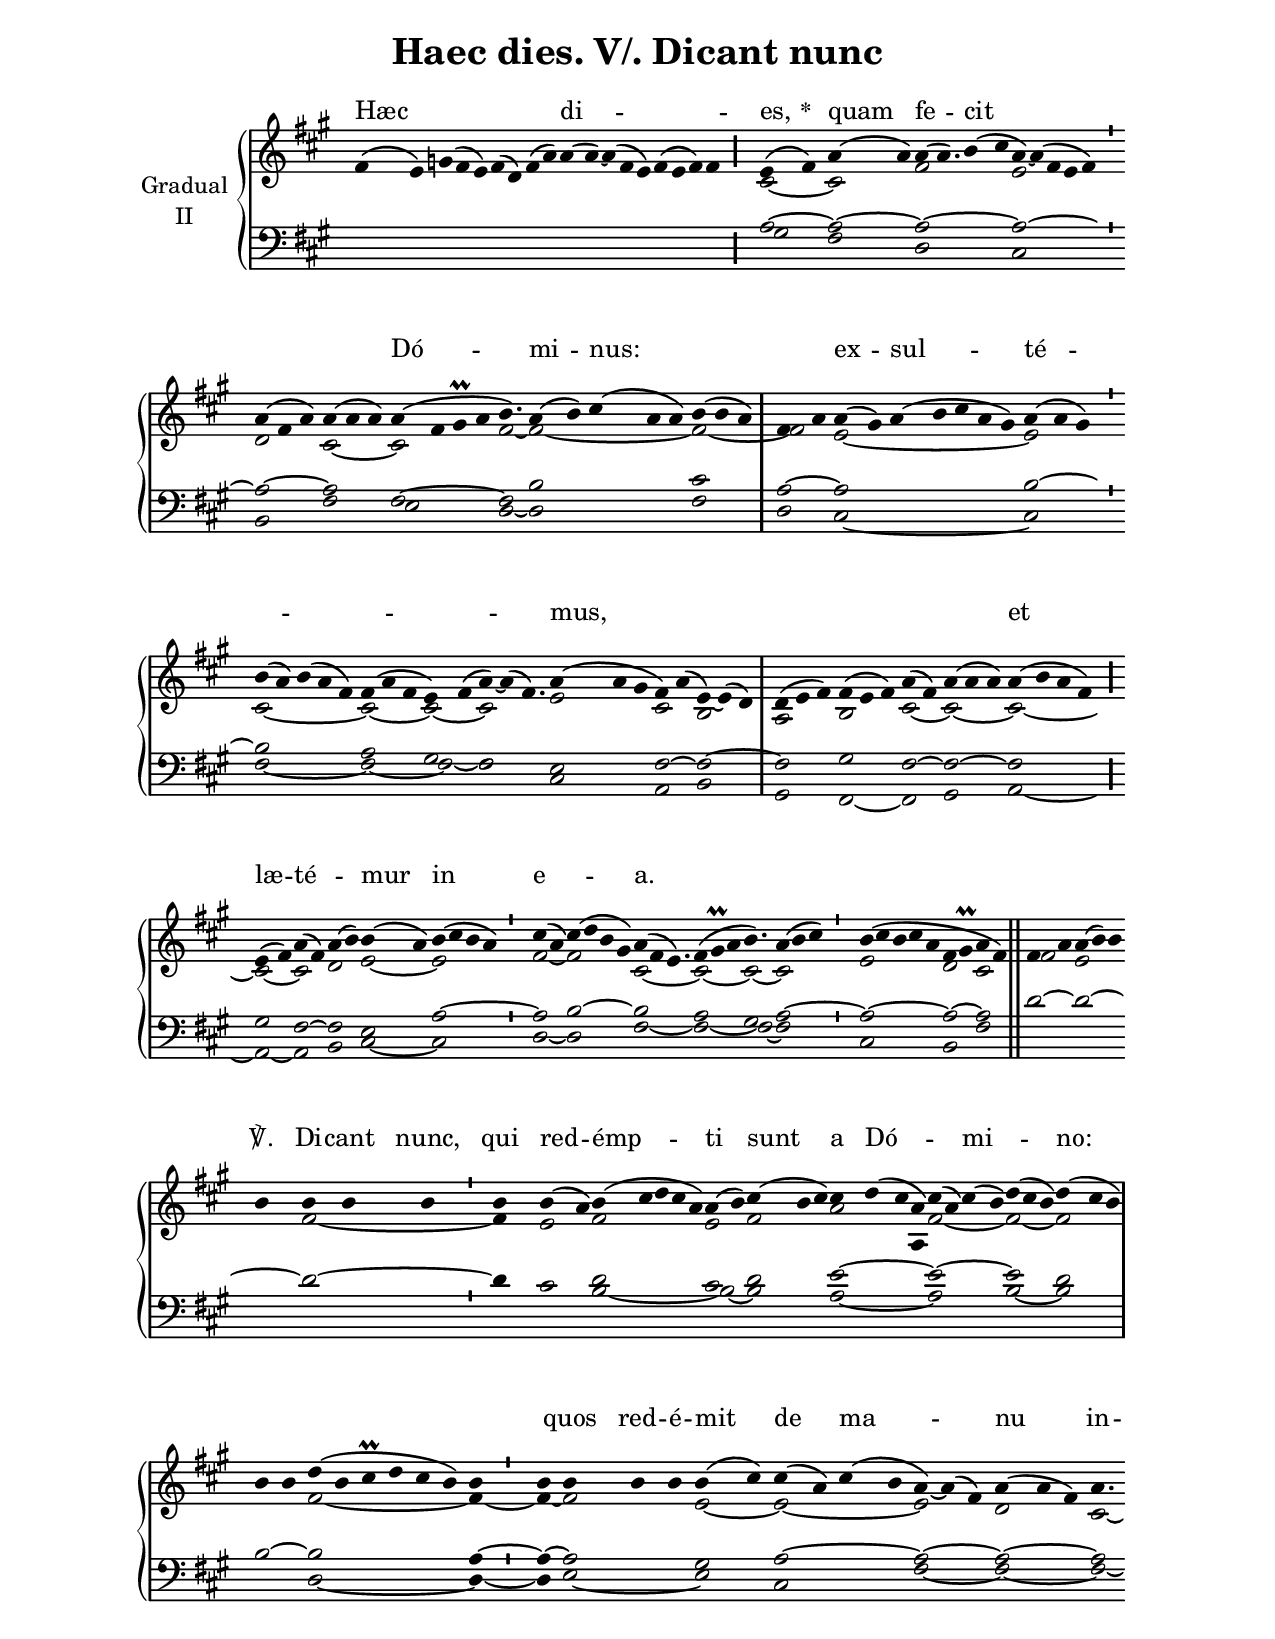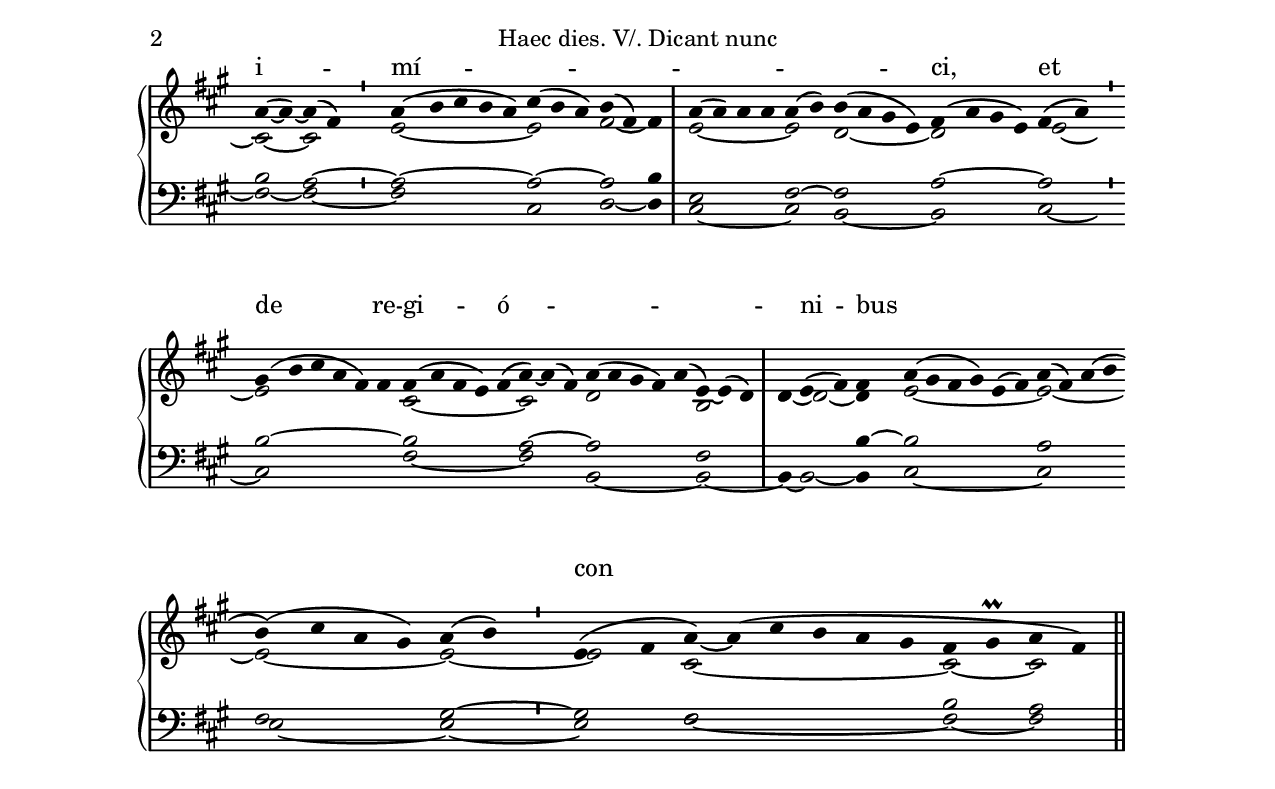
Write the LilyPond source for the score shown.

\version "2.18"
\include "gregorian.ly"
\include "noh2.ily"


%Page reference: page ii.14
%(volume.page)

global = {
 \key fis \minor
 \cadenzaOn 
}

\header {
  title = \markup \center-column {"Haec dies. V/. Dicant nunc" \vspace #1 }
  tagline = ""
  composer = ""
}

\paper {
 #(include-special-characters)
  oddHeaderMarkup = \markup \fill-line {
    \line {}
    \center-column {
      \on-the-fly #first-page     " "
      \on-the-fly #not-first-page "Haec dies. V/. Dicant nunc"
    }
    \line { \on-the-fly #print-page-number-check-first \fromproperty #'page:page-number-string }
  }
  evenHeaderMarkup = \markup \fill-line {
    \line { \on-the-fly #print-page-number-check-first \fromproperty #'page:page-number-string }
    \center-column { "Haec dies. V/. Dicant nunc" }
    \line {}
  }
}

chantText = \lyricmode {
Hæc _ _ _ di -- _ _ es, 
\set stanza = " * " 
quam fe -- cit _ _ Dó -- mi -- nus: _ _ _ 
ex -- sul -- té -- _ _ _ _ mus, _ _ _ _ _ 
et læ -- té -- _ mur 
in e -- _ a. _ _ _ _ _ _ _ ℣. 
Di -- cant nunc, qui red -- émp -- ti sunt a Dó -- _ mi -- _ no: _ _ _ _ _ 
quos red -- é -- mit de ma -- nu in -- i -- mí -- _ _ _ _ _ _ _ _ ci, 
et de re -- gi -- ó -- _ _ _ ni -- bus _ _ _ _ _ 
con -- gre -- gá -- _ vit 
\set stanza = " * " e -- _ os. _ _ _ }

chantMusic = {
\tieDown    fis'4 ( e'4) g'4 ( fis'4 e'4) fis'4 ( d'4) fis'4 ( a'4) a'4 ( a'4) ~ a'4 ( fis'4 e'4) fis'4 ( e'4 fis'4) fis'4 \divisioMaior
 e'4 ( fis'4) a'4 ( a'4) a'4 ( a'4.) b'4 ( cis''4 a'4) ~ a'4 ( fis'4 e'4 fis'4) \divisioMinima
 a'4 ( fis'4 a'4) a'4 ( a'4 a'4) a'4 ( fis'4 gis'\prall a'4 b'4.) a'4 ( b'4) cis''4 ( a'4 a'4) b'4 ( b'4 a'4) \divisioMaxima
 fis'4 a'4 a'4 ( gis'4) a'4 ( b'4 cis''4 a'4 gis'4) a'4 ( a'4 gis'4) \divisioMinima
 b'4 ( a'4) b'4 ( a'4 fis'4) fis'4 ( a'4 fis'4 e'4) fis'4 ( a'4) ~ a'4 ( fis'4.) a'4 ( a'4 gis'4 fis'4) a'4 ( e'4) ~ e'4 ( d'4) \divisioMaxima
 d'4 ( e'4 fis'4) fis'4 ( e'4 fis'4) a'4 ( fis'4) a'4 ( a'4 a'4) a'4 ( b'4 a'4 fis'4) \divisioMaior
 e'4 ( fis'4) a'4 ( fis'4) a'4 ( b'4) b'4 ( a'4) b'4 ( cis''4 b'4 a'4) \divisioMinima
 cis''4 ( a'4) cis''4 ( d''4 b'4 gis'4) a'4 ( fis'4 e'4.) fis'4 ( gis'\prall a'4 b'4.) a'4 ( b'4 cis''4) \divisioMinima
 b'4 ( cis''4 b'4 cis''4 a'4 fis'4 gis'\prall a'4 fis'4) \finalis
 fis'4 a'4 a'4 ( b'4) b'4 \forceBreak
 b'4 b'4 b'4 b'4 \divisioMinima
 b'4 b'4 ( a'4) b'4 ( cis''4 d''4 cis''4 a'4) a'4 ( b'4) cis''4 ( b'4 cis''4) cis''4 d''4 ( cis''4 a'4) cis''4 ( a'4) cis''4 ( b'4) d''4 ( cis''4 b'4) d''4 ( cis''4 b'4) \divisioMaxima \forceBreak

 b'4 b'4 d''4 ( b'4 cis''\prall d''4 cis''4 b'4) b'4 \divisioMinima
 b'4 b'4 b'4 b'4 b'4 ( cis''4) cis''4 ( a'4) cis''4 ( b'4 a'4) ~ a'4 ( fis'4) a'4 ( a'4 fis'4) a'4. \forceBreak
 ~ a'4 ( a'4) ~ a'4 ( fis'4) \divisioMinima
 a'4 ( b'4 cis''4 b'4 a'4) cis''4 ( b'4 a'4) b'4 ( fis'4) fis'4 \divisioMaxima
 a'4 ( a'4) a'4 a'4 a'4 ( b'4) b'4 ( a'4 gis'4 e'4) fis'4 ( a'4 gis'4 e'4) fis'4 ( a'4) \divisioMinima \forceBreak

 gis'4 ( b'4 cis''4 a'4 fis'4) fis'4 fis'4 ( a'4 fis'4 e'4) fis'4 ( a'4) ~ a'4 ( fis'4) a'4 ( a'4 gis'4 fis'4) a'4 ( e'4) ~ e'4 ( d'4) \divisioMaxima
 d'4 e'4 ( fis'4) fis'4 a'4 ( gis'4 fis'4 gis'4) e'4 ( fis'4)  a'4 ( fis'4) a'4 ( b'4 \forceBreak
) b'4 ( cis''4 a'4 gis'4) a'4 ( b'4) \divisioMinima
 e'4 ( fis'4 a'4) ~ a'4 ( cis''4 b'4 a'4 gis'4 fis'4 gis'\prall a'4 fis'4) \finalis

}

altoMusic = {
r2*18/2 \divisioMaior
cis'2 ~ cis'2 fis'2*9/4 e'2*5/2 \divisioMinima
d'2*3/2 cis'2*3/2 ~ cis'2*4/2 fis'2*3/4 ~ fis'2*5/2 ~ fis'2*3/2 ~ \divisioMaxima
fis'2 e'2*7/2 ~ e'2*3/2 \divisioMinima
cis'2*5/2 ~ cis'2*3/2 ~ cis'2 ~ cis'2*7/4 e'2*3/2 cis'2 b2*3/2 \divisioMaxima
a2*3/2 b2*3/2 cis'2 ~ cis'2*3/2 ~ cis'2*4/2 ~ \divisioMaior
cis'2 ~ cis'2 d'2 e'2 ~ e'2*4/2 \divisioMinima
fis'2 ~ fis'2*4/2 cis'2*7/4 ~ cis'2*3/2 ~ cis'2*3/4 ~ cis'2*3/2 \divisioMinima
e'2*5/2 d'2 cis'2 \finalis
fis'2 e'2*4/2 fis'2*3/2 ~ \divisioMinima
fis'4 e'2 fis'2*5/2 e'2 fis'2*3/2 a'2*3/2 a4 fis'2*4/2 ~ fis'2*3/2 ~ fis'2*3/2 \divisioMaxima
r2 fis'2*6/2 ~ fis'4 ~ \divisioMinima
fis'4 ~ fis'2*3/2 e'2 ~ e'2*4/2 ~ e'2*3/2 d'2*3/2 cis'2*3/4 ~ cis'2 ~ cis'2 \divisioMinima
e'2*5/2 ~ e'2*3/2 fis'2 ~ fis'4 \divisioMaxima
e'2*4/2 ~ e'2 d'2*4/2 ~ d'2*4/2 e'2 ~ \divisioMinima
e'2*6/2 cis'2*5/2 ~ cis'2*3/2 d'2*5/2 b2*3/2 \divisioMaxima
d'4 ~ d'2 ~ d'4 e'2*6/2 ~ e'2*4/2 ~ e'2*4/2 ~ e'2 ~ \divisioMinima
e'2 cis'2*6/2 ~ cis'2 ~ cis'2 \finalis
}

tenorMusic = {
r2*18/2 \divisioMaior
a2 ~ a2 ~ a2*9/4 ~ a2*5/2 ~ \divisioMinima
a2*3/2 ~ a2*3/2 fis2*4/2 ~ fis2*3/4 b2*5/2 cis'2*3/2 \divisioMaxima
a2 ~ a2*7/2 b2*3/2 ~ \divisioMinima
b2*5/2 a2*3/2 gis2 fis2*7/4 e2*3/2 fis2 ~ fis2*3/2 ~ \divisioMaxima
fis2*3/2 gis2*3/2 fis2 ~ fis2*3/2 ~ fis2*4/2 \divisioMaior
gis2 fis2 ~ fis2 e2 a2*4/2 ~ \divisioMinima
a2 b2*4/2 ~ b2*7/4 a2*3/2 gis2*3/4 a2*3/2 ~ \divisioMinima
a2*5/2 ~ a2 ~ a2 \finalis
d'2 ~ d'2*4/2 ~ d'2*3/2 ~ \divisioMinima
d'4 cis'2 d'2*5/2 cis'2 d'2*3/2 e'2*4/2 ~ e'2*4/2 ~ e'2*3/2 d'2*3/2 \divisioMaxima
b2 ~ b2*6/2 a4 ~ \divisioMinima
a4 ~ a2*3/2 gis2 a2*4/2 ~ a2*3/2 ~ a2*3/2 ~ a2*3/4 b2 a2 ~ \divisioMinima
a2*5/2 ~ a2*3/2 ~ a2 b4 \divisioMaxima
e2*4/2 fis2 ~ fis2*4/2 a2*4/2 ~ a2 \divisioMinima
b2*6/2 ~ b2*5/2 a2*3/2 ~ a2*5/2 fis2*3/2 \divisioMaxima
r2*3/2 b4 ~ b2*6/2 a2*4/2 fis2*4/2 gis2 ~ \divisioMinima
gis2 fis2*6/2 b2 a2 \finalis
}

bassMusic = {
r2*18/2 \divisioMaior
gis2 fis2 d2*9/4 cis2*5/2 \divisioMinima
b,2*3/2 fis2*3/2 e2*4/2 d2*3/4 ~ d2*5/2 fis2*3/2 \divisioMaxima
d2 cis2*7/2 ~ cis2*3/2 \divisioMinima
fis2*5/2 ~ fis2*3/2 ~ fis2 ~ fis2*7/4 cis2*3/2 a,2 b,2*3/2 \divisioMaxima
gis,2*3/2 fis,2*3/2 ~ fis,2 gis,2*3/2 a,2*4/2 ~ \divisioMaior
a,2 ~ a,2 b,2 cis2 ~ cis2*4/2 \divisioMinima
d2 ~ d2*4/2 fis2*7/4 ~ fis2*3/2 ~ fis2*3/4 ~ fis2*3/2 \divisioMinima
cis2*5/2 b,2 fis2 \finalis
r2*9/2 \divisioMinima
r2*3/2 b2*5/2 ~ b2 ~ b2*3/2 a2*4/2 ~ a2*4/2 b2*3/2 ~ b2*3/2 \divisioMaxima
r2 d2*6/2 ~ d4 ~ \divisioMinima
d4 e2*3/2 ~ e2 cis2*4/2 fis2*3/2 ~ fis2*3/2 ~ fis2*3/4 ~ fis2 ~ fis2 ~ \divisioMinima
fis2*5/2 cis2*3/2 d2 ~ d4 \divisioMaxima
cis2*4/2 ~ cis2 b,2*4/2 ~ b,2*4/2 cis2 ~ \divisioMinima
cis2*6/2 fis2*5/2 ~ fis2*3/2 b,2*5/2 ~ b,2*3/2 ~ \divisioMaxima
b,4 ~ b,2 ~ b,4 cis2*6/2 ~ cis2*4/2 e2*4/2 ~ e2 ~ \divisioMinima
e2 fis2*6/2 ~ fis2 ~ fis2 \finalis
}

voiceLines = {
\voiceLineStyle


}

\score{
  <<
    \new GrandStaff <<
      \set GrandStaff.autoBeaming = ##f
      \set GrandStaff.instrumentName = \markup \center-column {
        "Gradual"
        "II"
      }
      \new Staff = up <<
        \new Voice = "chant" {
          \voiceOne \global \chantMusic
        }
        \new Voice {
          \voiceTwo \global \altoMusic
        }
      >>

      \new Staff = down <<
        \clef bass
        \new Voice {
          \voiceOne \global \tenorMusic
        }
        \new Voice {
          \voiceTwo \global \bassMusic
        }
	\new Voice {
        \voiceThree \global \voiceLines
        }
      >>
    >>
    \new Lyrics \lyricsto chant {
      \chantText
    }
  >>
  \layout{
  }
  \midi{
    \tempo 4 = 125
  }
}
